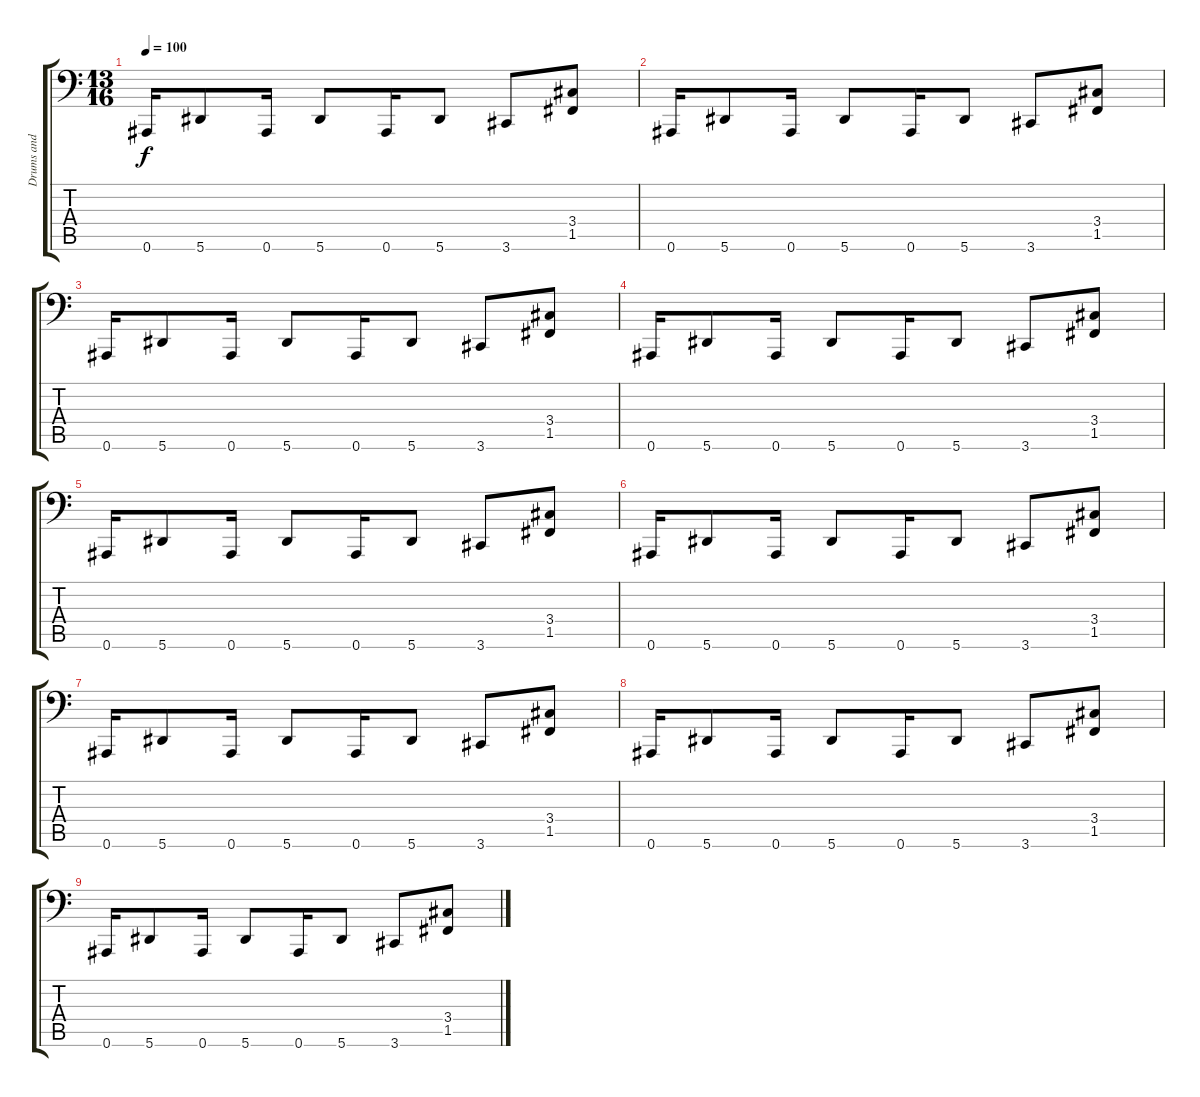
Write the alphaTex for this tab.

\track ("Drums and FX" "Drums and ") {instrument taikodrum}
\staff {score tabs}
\tuning (C4 G3 Eb3 Bb2 F2 Bb1) {hide}
\ts (13 16)
\tempo 100
\clef f4
\ks c
0.6.16{dy f balance 2} 5.6.8{balance 14} 0.6.16{balance 2} 5.6.8{balance 14} 0.6.16{balance 2} 5.6.8{balance 14} 3.6.8{balance 2} (3.4 1.5).8{balance 14} |
0.6.16{balance 2} 5.6.8{balance 14} 0.6.16{balance 2} 5.6.8{balance 14} 0.6.16{balance 2} 5.6.8{balance 14} 3.6.8{balance 2} (3.4 1.5).8{balance 14} |
0.6.16{balance 2} 5.6.8{balance 14} 0.6.16{balance 2} 5.6.8{balance 14} 0.6.16{balance 2} 5.6.8{balance 14} 3.6.8{balance 2} (3.4 1.5).8{balance 14} |
0.6.16{balance 2} 5.6.8{balance 14} 0.6.16{balance 2} 5.6.8{balance 14} 0.6.16{balance 2} 5.6.8{balance 14} 3.6.8{balance 2} (3.4 1.5).8{balance 14} |
0.6.16{balance 2} 5.6.8{balance 14} 0.6.16{balance 2} 5.6.8{balance 14} 0.6.16{balance 2} 5.6.8{balance 14} 3.6.8{balance 2} (3.4 1.5).8{balance 14} |
0.6.16{balance 2} 5.6.8{balance 14} 0.6.16{balance 2} 5.6.8{balance 14} 0.6.16{balance 2} 5.6.8{balance 14} 3.6.8{balance 2} (3.4 1.5).8{balance 14} |
0.6.16{balance 2} 5.6.8{balance 14} 0.6.16{balance 2} 5.6.8{balance 14} 0.6.16{balance 2} 5.6.8{balance 14} 3.6.8{balance 2} (3.4 1.5).8{balance 14} |
0.6.16{balance 2} 5.6.8{balance 14} 0.6.16{balance 2} 5.6.8{balance 14} 0.6.16{balance 2} 5.6.8{balance 14} 3.6.8{balance 2} (3.4 1.5).8{balance 14} |
0.6.16{balance 2} 5.6.8{balance 14} 0.6.16{balance 2} 5.6.8{balance 14} 0.6.16{balance 2} 5.6.8{balance 14} 3.6.8{balance 2} (3.4 1.5).8{balance 14}
